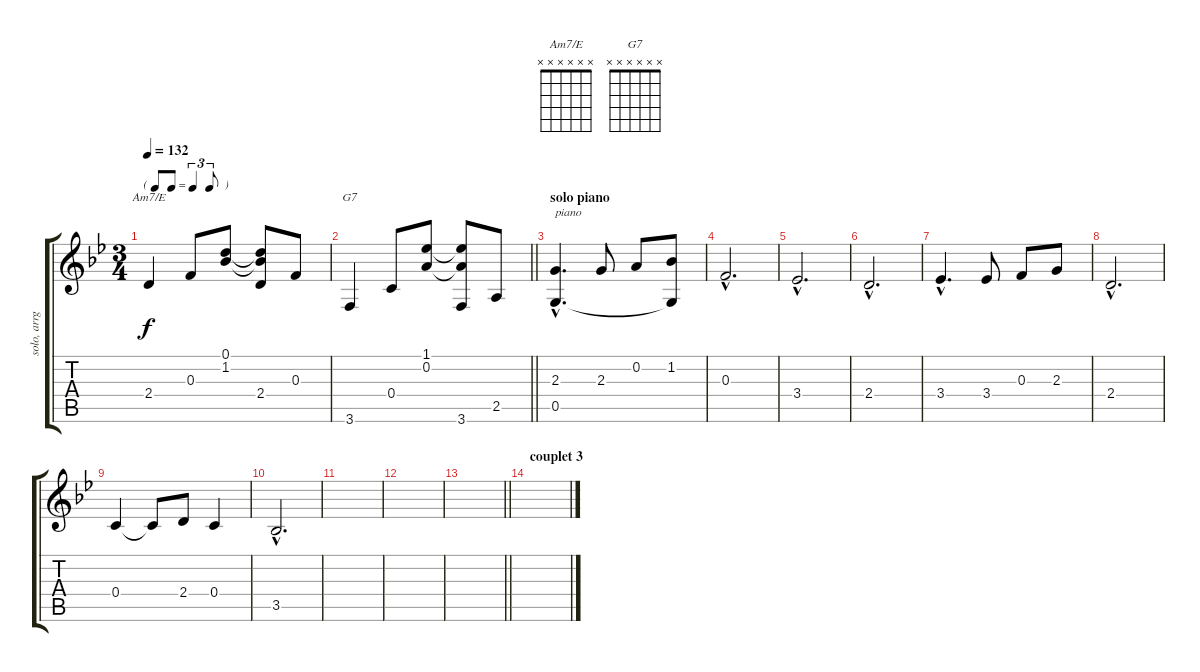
\track ("solo, arrgt guitar,piano" "solo, arrg") {instrument acousticguitarsteel}
\staff {score tabs}
\tuning (D4 A3 F3 C3 G2 D2) {hide}
\chord ("Am7/E" x x x x x x)
\chord ("G7" x x x x x x)
\ts (3 4)
\tf triplet8th
\tempo 132
\clef g2
\ks bb
2.4.4{ch "Am7/E" dy f} 0.3.8 (0.1 1.2).8 (0.1{t} 1.2{t} 2.4).8 0.3.8 |
\barLineRight lightlight
3.6.4{ch "G7"} 0.4.8 (1.1 0.2).8 (1.1{t} 0.2{t} 3.6).8 2.5.8 |
\section ("" "solo piano")
(2.3{hac} 0.5{hac}).4{d txt "piano"} 2.3.8 0.2.8 (1.2 0.5{t}).8 |
0.3{hac}.2{d} |
3.4{hac}.2{d} |
2.4{hac}.2{d} |
3.4{hac}.4{d} 3.4.8 0.3.8 2.3.8 |
2.4{hac}.2{d} |
0.4.4 0.4{t}.8 2.4.8 0.4.4 |
3.5{hac}.2{d} |
|
|
\barLineRight lightlight
|
\section ("" "couplet 3")
